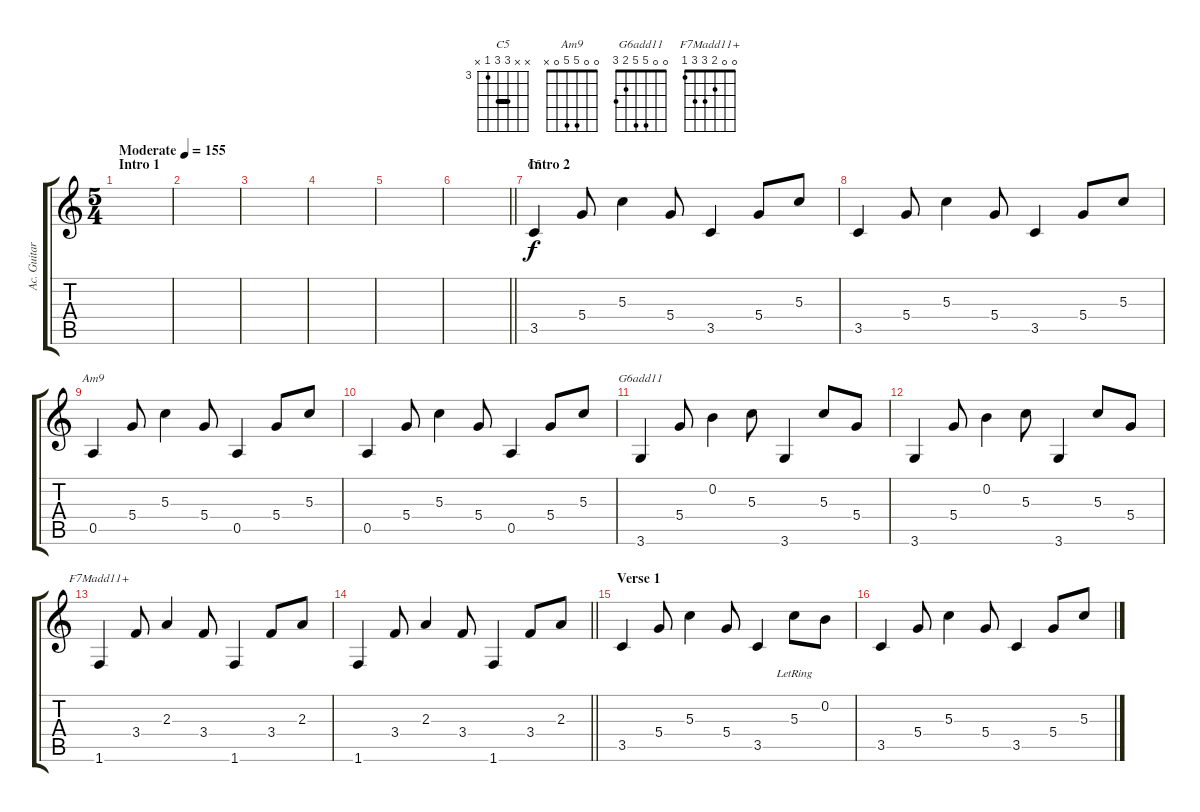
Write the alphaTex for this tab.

\track ("Ac. Guitar" "Ac. Guitar") {instrument acousticguitarsteel}
\staff {score tabs}
\tuning (E4 B3 G3 D3 A2 E2) {hide}
\chord ("C5" x x 5 5 3 x) {firstfret 3 barre 5}
\chord ("Am9" 0 0 5 5 0 x)
\chord ("G6add11" 0 0 5 5 2 3)
\chord ("F7Madd11+" 0 0 2 3 3 1)
\ts (5 4)
\section ("" "Intro 1")
\tempo (155 "Moderate")
\clef g2
\ks c
|
|
|
|
|
\barLineRight lightlight
|
\section ("" "Intro 2")
3.5.4{ch "C5"} 5.4.8 5.3.4 5.4.8 3.5.4 5.4.8 5.3.8 |
3.5.4 5.4.8 5.3.4 5.4.8 3.5.4 5.4.8 5.3.8 |
0.5.4{ch "Am9"} 5.4.8 5.3.4 5.4.8 0.5.4 5.4.8 5.3.8 |
0.5.4 5.4.8 5.3.4 5.4.8 0.5.4 5.4.8 5.3.8 |
3.6.4{ch "G6add11"} 5.4.8 0.2.4 5.3.8 3.6.4 5.3.8 5.4.8 |
3.6.4 5.4.8 0.2.4 5.3.8 3.6.4 5.3.8 5.4.8 |
1.6.4{ch "F7Madd11+"} 3.4.8 2.3.4 3.4.8 1.6.4 3.4.8 2.3.8 |
\barLineRight lightlight
1.6.4 3.4.8 2.3.4 3.4.8 1.6.4 3.4.8 2.3.8 |
\section ("" "Verse 1")
3.5.4 5.4.8 5.3.4 5.4.8 3.5.4 5.3{lr}.8 0.2.8 |
3.5.4 5.4.8 5.3.4 5.4.8 3.5.4 5.4.8 5.3.8
